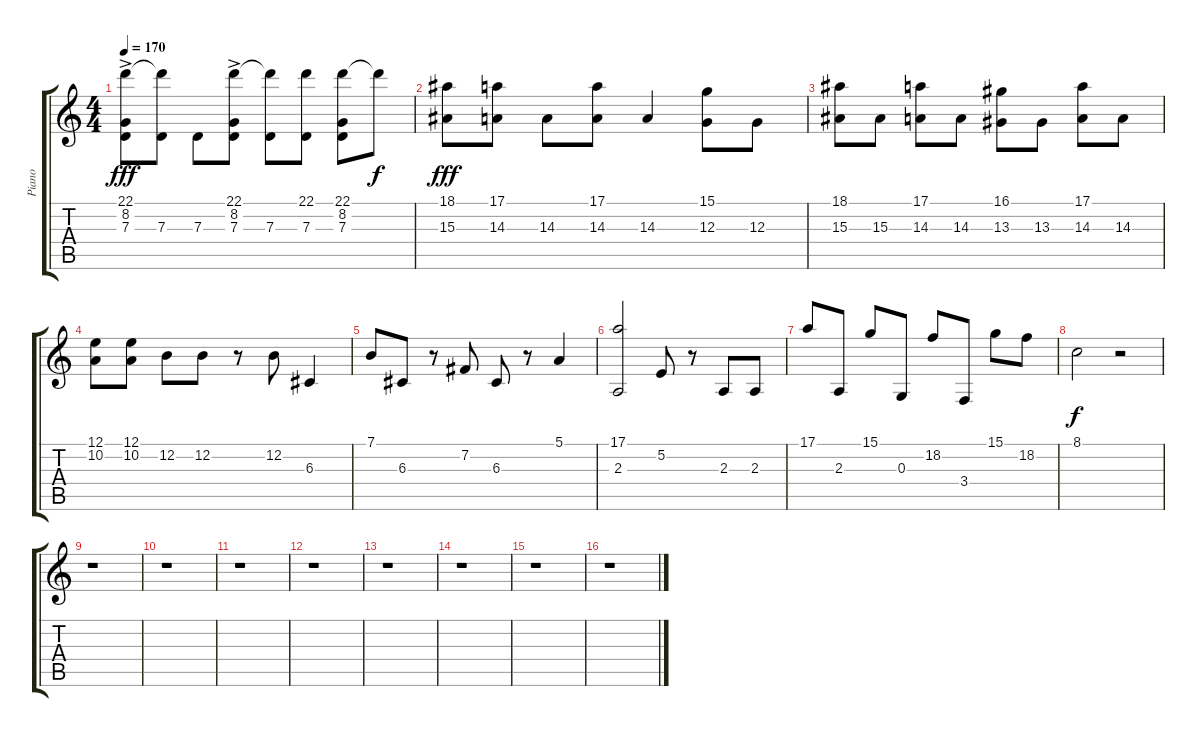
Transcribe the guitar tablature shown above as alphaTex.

\track ("Piano" "Piano") {instrument brightacousticpiano}
\staff {score tabs}
\tuning (E4 B3 G3 D3 A2 E2) {hide}
\ts (4 4)
\tempo 170
\clef g2
\ks c
(22.1{ac} 8.2 7.3).8{dy fff} (22.1{t} 7.3).8 7.3.8 (22.1{ac} 8.2 7.3).8 (22.1{t} 7.3).8 (22.1 7.3).8 (22.1 8.2 7.3).8 22.1{t}.8{dy f} |
(18.1 15.3).8{dy fff} (17.1 14.3).8 14.3.8 (17.1 14.3).8 14.3.4 (15.1 12.3).8 12.3.8 |
(18.1 15.3).8 15.3.8 (17.1 14.3).8 14.3.8 (16.1 13.3).8 13.3.8 (17.1 14.3).8 14.3.8 |
(12.1 10.2).8 (12.1 10.2).8 12.2.8 12.2.8 r.8 12.2.8 6.3.4 |
7.1.8 6.3.8 r.8 7.2.8 6.3.8 r.8 5.1.4 |
(17.1 2.3).2 5.2.8 r.8 2.3.8 2.3.8 |
17.1.8 2.3.8 15.1.8 0.3.8 18.2.8 3.4.8 15.1.8 18.2.8 |
8.1.2{dy f} r.2 |
r.1 |
r.1 |
r.1 |
r.1 |
r.1 |
r.1 |
r.1 |
r.1
